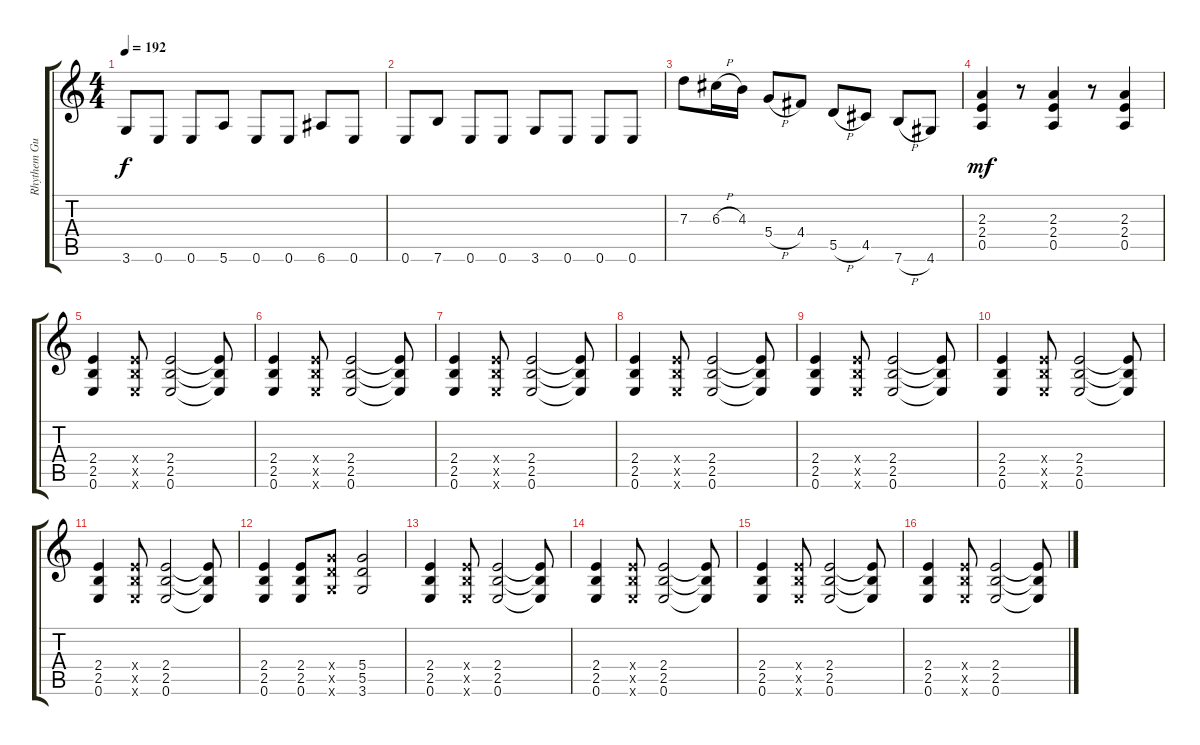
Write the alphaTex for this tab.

\track ("Rhythem Guitar 1" "Rhythem Gu") {instrument distortionguitar}
\staff {score tabs}
\tuning (E4 B3 G3 D3 A2 E2) {hide}
\ts (4 4)
\tempo 192
\clef g2
\ks c
3.6.8{dy f} 0.6.8 0.6.8 5.6.8 0.6.8 0.6.8 6.6.8 0.6.8 |
0.6.8 7.6.8 0.6.8 0.6.8 3.6.8 0.6.8 0.6.8 0.6.8 |
7.3.8 6.3{h}.16 4.3.16 5.4{h}.8 4.4.8 5.5{h}.8 4.5.8 7.6{h}.8 4.6.8 |
(2.3 2.4 0.5).4{dy mf} r.8 (2.3 2.4 0.5).4 r.8 (2.3 2.4 0.5).4 |
(2.4 2.5 0.6).4 (2.4{x} 2.5{x} 0.6{x}).8 (2.4 2.5 0.6).2 (2.4{t} 2.5{t} 0.6{t}).8 |
(2.4 2.5 0.6).4 (2.4{x} 2.5{x} 0.6{x}).8 (2.4 2.5 0.6).2 (2.4{t} 2.5{t} 0.6{t}).8 |
(2.4 2.5 0.6).4 (2.4{x} 2.5{x} 0.6{x}).8 (2.4 2.5 0.6).2 (2.4{t} 2.5{t} 0.6{t}).8 |
(2.4 2.5 0.6).4 (2.4{x} 2.5{x} 0.6{x}).8 (2.4 2.5 0.6).2 (2.4{t} 2.5{t} 0.6{t}).8 |
(2.4 2.5 0.6).4 (2.4{x} 2.5{x} 0.6{x}).8 (2.4 2.5 0.6).2 (2.4{t} 2.5{t} 0.6{t}).8 |
(2.4 2.5 0.6).4 (2.4{x} 2.5{x} 0.6{x}).8 (2.4 2.5 0.6).2 (2.4{t} 2.5{t} 0.6{t}).8 |
(2.4 2.5 0.6).4 (2.4{x} 2.5{x} 0.6{x}).8 (2.4 2.5 0.6).2 (2.4{t} 2.5{t} 0.6{t}).8 |
(2.4 2.5 0.6).4 (2.4 2.5 0.6).8 (5.4{x} 5.5{x} 3.6{x}).8 (5.4 5.5 3.6).2 |
(2.4 2.5 0.6).4 (2.4{x} 2.5{x} 0.6{x}).8 (2.4 2.5 0.6).2 (2.4{t} 2.5{t} 0.6{t}).8 |
(2.4 2.5 0.6).4 (2.4{x} 2.5{x} 0.6{x}).8 (2.4 2.5 0.6).2 (2.4{t} 2.5{t} 0.6{t}).8 |
(2.4 2.5 0.6).4 (2.4{x} 2.5{x} 0.6{x}).8 (2.4 2.5 0.6).2 (2.4{t} 2.5{t} 0.6{t}).8 |
(2.4 2.5 0.6).4 (2.4{x} 2.5{x} 0.6{x}).8 (2.4 2.5 0.6).2 (2.4{t} 2.5{t} 0.6{t}).8
